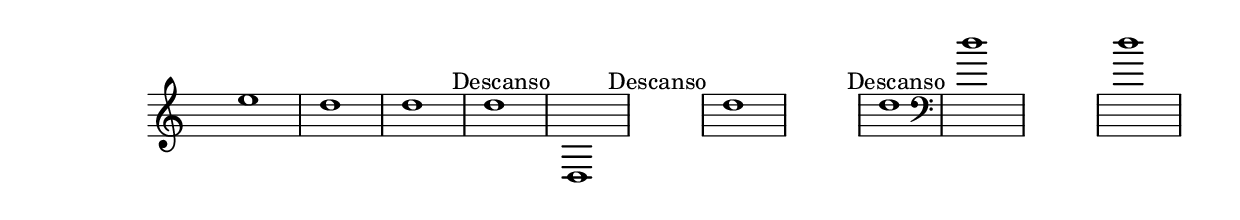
\version "2.16.0"

%%\header { texidoc="1 - Nota Nova"}

\relative c'' {
  \override Staff.TimeSignature #'transparent = ##t
  \override Score.BarNumber #'transparent = ##t
  \override Score.RehearsalMark #'font-size = #-2


  %% CLARINETE
  \tag #'cl {
    e1
  }
  %% FLAUTA
  \tag #'fl {
    d
  }
  %% OBOÉ
  \tag #'ob {
    d
  }
  %% SAX ALTO
  \tag #'saxa {
    d
  }
  %% SAX TENOR
  \tag #'saxt {
    d,,
  }
  %% SAX GENES
  \tag #'saxg {
    \override Staff.Clef #'transparent = ##t
    \stopStaff
    s^\markup {\halign #3 "Descanso"}
  }
  %% TROMPETE
  \tag #'tpt {
    \override Staff.Clef #'transparent = ##f
    \startStaff
    d''
  }
  %% TROMPA
  \tag #'tpa {
    \override Staff.Clef #'transparent = ##t
    \stopStaff
    s^\markup {\halign #3 "Descanso"}
  }
  %% TROMPA OP
  \tag #'tpaop {
    \override Staff.Clef #'transparent = ##f
    \startStaff
    d
  }
  %% TROMBONE
  \tag #'tbn {
    \override Staff.Clef #'transparent = ##f
    \startStaff
    \clef bass
    d
  }
  %% TUBA MIB
  \tag #'tbamib {
    \override Staff.Clef #'transparent = ##t
    \stopStaff
    s^\markup {\halign #3 "Descanso"}
  }
  %% TUBA SIB
  \tag #'tbasib {
    \override Staff.Clef #'transparent = ##f
    \startStaff
    \clef bass
    d
  }

  %% END DOCUMENT
}
